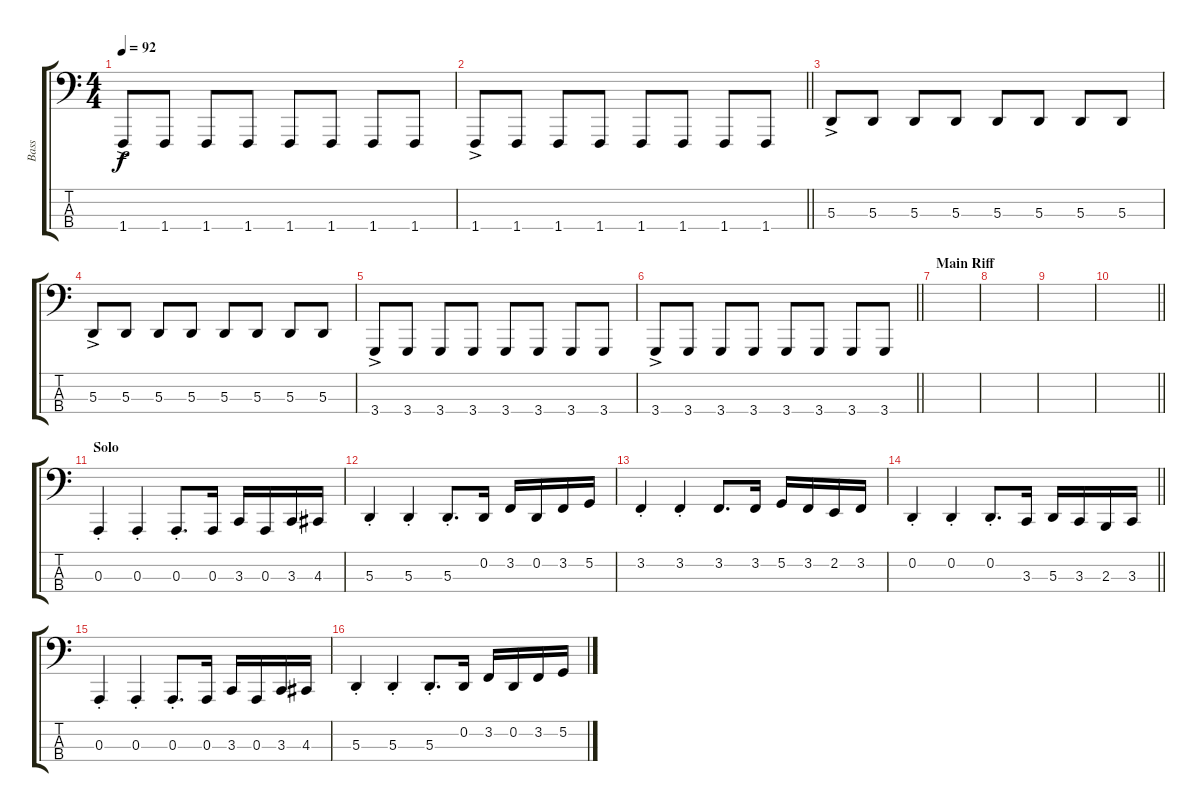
\track ("Bass" "Bass") {instrument lead2sawtooth}
\staff {score tabs}
\tuning (G2 D2 A1 E1) {hide}
\ts (4 4)
\tempo 92
\clef f4
\ks c
1.4{ac}.8{dy f} 1.4.8 1.4.8 1.4.8 1.4.8 1.4.8 1.4.8 1.4.8 |
\barLineRight lightlight
1.4{ac}.8 1.4.8 1.4.8 1.4.8 1.4.8 1.4.8 1.4.8 1.4.8 |
\section ("" "")
5.3{ac}.8 5.3.8 5.3.8 5.3.8 5.3.8 5.3.8 5.3.8 5.3.8 |
5.3{ac}.8 5.3.8 5.3.8 5.3.8 5.3.8 5.3.8 5.3.8 5.3.8 |
3.4{ac}.8 3.4.8 3.4.8 3.4.8 3.4.8 3.4.8 3.4.8 3.4.8 |
\barLineRight lightlight
3.4{ac}.8 3.4.8 3.4.8 3.4.8 3.4.8 3.4.8 3.4.8 3.4.8 |
\section ("" "Main Riff ")
|
|
|
\barLineRight lightlight
|
\section ("" "Solo")
0.3{st}.4 0.3{st}.4 0.3{st}.8{d} 0.3.16 3.3.16 0.3.16 3.3.16 4.3.16 |
5.3{st}.4 5.3{st}.4 5.3{st}.8{d} 0.2.16 3.2.16 0.2.16 3.2.16 5.2.16 |
3.2{st}.4 3.2{st}.4 3.2.8{d} 3.2.16 5.2.16 3.2.16 2.2.16 3.2.16 |
\barLineRight lightlight
0.2{st}.4 0.2{st}.4 0.2{st}.8{d} 3.3.16 5.3.16 3.3.16 2.3.16 3.3.16 |
\section ("" "")
0.3{st}.4 0.3{st}.4 0.3{st}.8{d} 0.3.16 3.3.16 0.3.16 3.3.16 4.3.16 |
5.3{st}.4 5.3{st}.4 5.3{st}.8{d} 0.2.16 3.2.16 0.2.16 3.2.16 5.2.16
